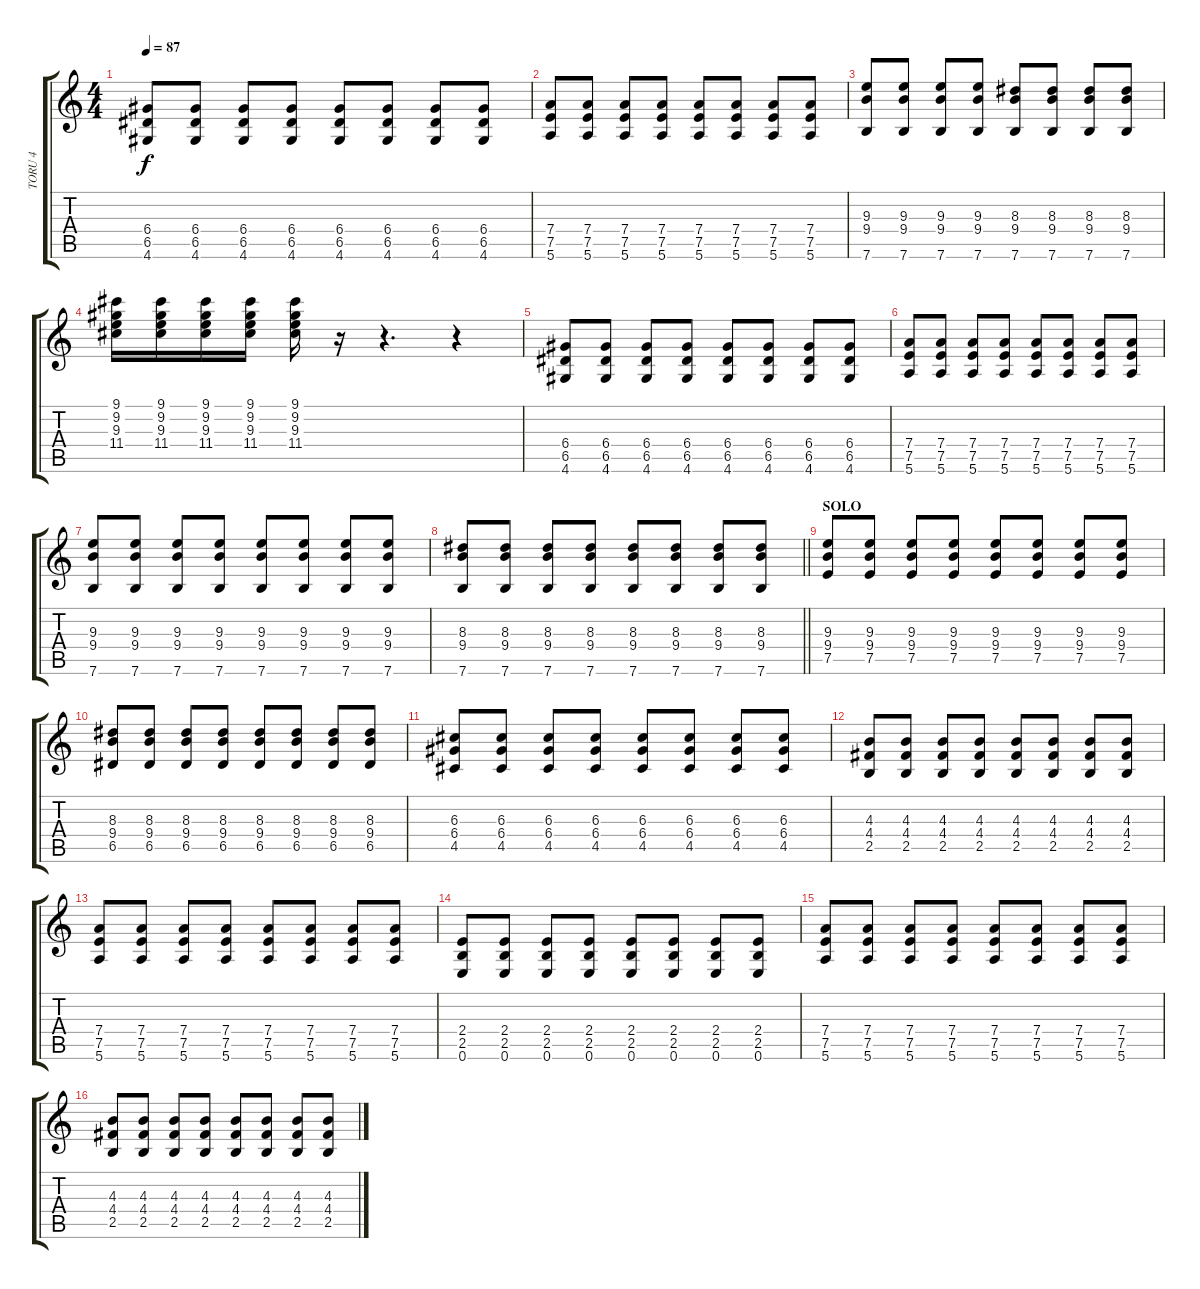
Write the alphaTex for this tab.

\track ("TORU 4" "TORU 4") {instrument overdrivenguitar}
\staff {score tabs}
\tuning (E4 B3 G3 D3 A2 E2) {hide}
\ts (4 4)
\tempo 87
\clef g2
\ks c
(6.4 6.5 4.6).8{dy f} (6.4 6.5 4.6).8 (6.4 6.5 4.6).8 (6.4 6.5 4.6).8 (6.4 6.5 4.6).8 (6.4 6.5 4.6).8 (6.4 6.5 4.6).8 (6.4 6.5 4.6).8 |
(7.4 7.5 5.6).8 (7.4 7.5 5.6).8 (7.4 7.5 5.6).8 (7.4 7.5 5.6).8 (7.4 7.5 5.6).8 (7.4 7.5 5.6).8 (7.4 7.5 5.6).8 (7.4 7.5 5.6).8 |
(9.3 9.4 7.6).8 (9.3 9.4 7.6).8 (9.3 9.4 7.6).8 (9.3 9.4 7.6).8 (8.3 9.4 7.6).8 (8.3 9.4 7.6).8 (8.3 9.4 7.6).8 (8.3 9.4 7.6).8 |
(9.1 9.2 9.3 11.4).16 (9.1 9.2 9.3 11.4).16 (9.1 9.2 9.3 11.4).16 (9.1 9.2 9.3 11.4).16 (9.1 9.2 9.3 11.4).16 r.16 r.4{d} r.4 |
(6.4 6.5 4.6).8 (6.4 6.5 4.6).8 (6.4 6.5 4.6).8 (6.4 6.5 4.6).8 (6.4 6.5 4.6).8 (6.4 6.5 4.6).8 (6.4 6.5 4.6).8 (6.4 6.5 4.6).8 |
(7.4 7.5 5.6).8 (7.4 7.5 5.6).8 (7.4 7.5 5.6).8 (7.4 7.5 5.6).8 (7.4 7.5 5.6).8 (7.4 7.5 5.6).8 (7.4 7.5 5.6).8 (7.4 7.5 5.6).8 |
(9.3 9.4 7.6).8 (9.3 9.4 7.6).8 (9.3 9.4 7.6).8 (9.3 9.4 7.6).8 (9.3 9.4 7.6).8 (9.3 9.4 7.6).8 (9.3 9.4 7.6).8 (9.3 9.4 7.6).8 |
\barLineRight lightlight
(8.3 9.4 7.6).8 (8.3 9.4 7.6).8 (8.3 9.4 7.6).8 (8.3 9.4 7.6).8 (8.3 9.4 7.6).8 (8.3 9.4 7.6).8 (8.3 9.4 7.6).8 (8.3 9.4 7.6).8 |
\section ("" "SOLO")
(9.3 9.4 7.5).8 (9.3 9.4 7.5).8 (9.3 9.4 7.5).8 (9.3 9.4 7.5).8 (9.3 9.4 7.5).8 (9.3 9.4 7.5).8 (9.3 9.4 7.5).8 (9.3 9.4 7.5).8 |
(8.3 9.4 6.5).8 (8.3 9.4 6.5).8 (8.3 9.4 6.5).8 (8.3 9.4 6.5).8 (8.3 9.4 6.5).8 (8.3 9.4 6.5).8 (8.3 9.4 6.5).8 (8.3 9.4 6.5).8 |
(6.3 6.4 4.5).8 (6.3 6.4 4.5).8 (6.3 6.4 4.5).8 (6.3 6.4 4.5).8 (6.3 6.4 4.5).8 (6.3 6.4 4.5).8 (6.3 6.4 4.5).8 (6.3 6.4 4.5).8 |
(4.3 4.4 2.5).8 (4.3 4.4 2.5).8 (4.3 4.4 2.5).8 (4.3 4.4 2.5).8 (4.3 4.4 2.5).8 (4.3 4.4 2.5).8 (4.3 4.4 2.5).8 (4.3 4.4 2.5).8 |
(7.4 7.5 5.6).8 (7.4 7.5 5.6).8 (7.4 7.5 5.6).8 (7.4 7.5 5.6).8 (7.4 7.5 5.6).8 (7.4 7.5 5.6).8 (7.4 7.5 5.6).8 (7.4 7.5 5.6).8 |
(2.4 2.5 0.6).8 (2.4 2.5 0.6).8 (2.4 2.5 0.6).8 (2.4 2.5 0.6).8 (2.4 2.5 0.6).8 (2.4 2.5 0.6).8 (2.4 2.5 0.6).8 (2.4 2.5 0.6).8 |
(7.4 7.5 5.6).8 (7.4 7.5 5.6).8 (7.4 7.5 5.6).8 (7.4 7.5 5.6).8 (7.4 7.5 5.6).8 (7.4 7.5 5.6).8 (7.4 7.5 5.6).8 (7.4 7.5 5.6).8 |
(4.3 4.4 2.5).8 (4.3 4.4 2.5).8 (4.3 4.4 2.5).8 (4.3 4.4 2.5).8 (4.3 4.4 2.5).8 (4.3 4.4 2.5).8 (4.3 4.4 2.5).8 (4.3 4.4 2.5).8
